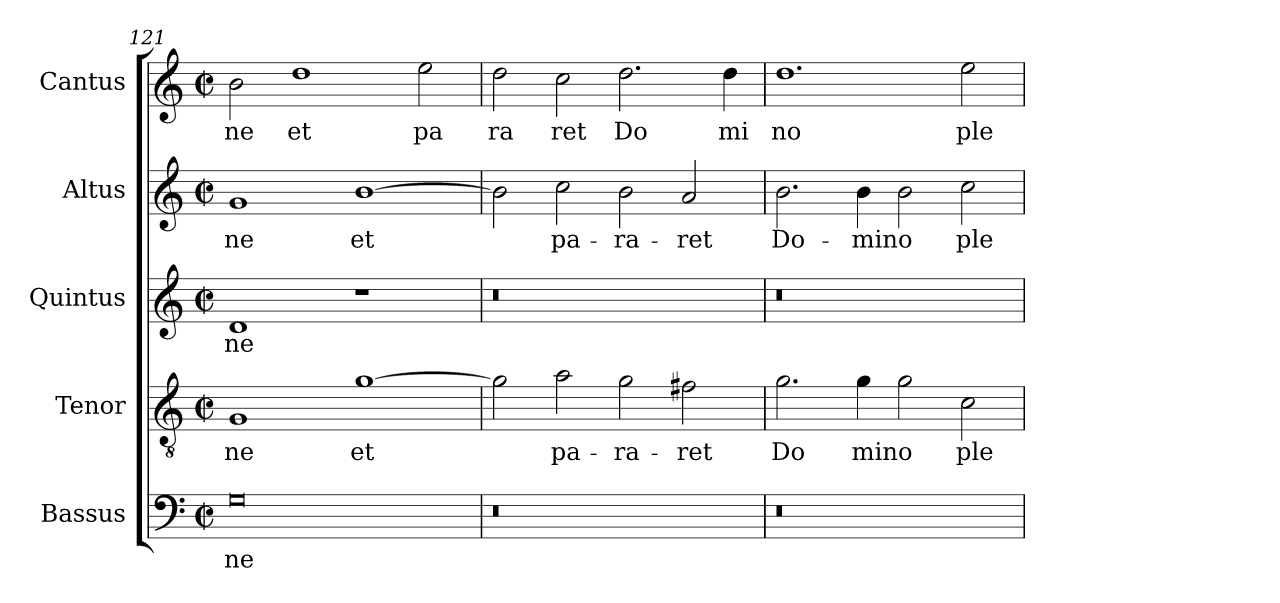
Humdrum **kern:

**kern	**text	**kern	**text	**kern	**text	**kern	**text	**kern	**text
*part5	*part5	*part4	*part4	*part3	*part3	*part2	*part2	*part1	*part1
*staff5	*staff5	*staff4	*staff4	*staff3	*staff3	*staff2	*staff2	*staff1	*staff1
*I"Bassus	*	*I"Tenor	*	*I"Quintus	*	*I"Altus	*	*I"Cantus	*
*clefF4	*	*clefGv2	*	*clefG2	*	*clefG2	*	*clefG2	*
*M2/2	*	*M2/2	*	*M2/2	*	*M2/2	*	*M2/2	*
*met(c|)	*	*met(c|)	*	*met(c|)	*	*met(c|)	*	*met(c|)	*
=121	=121	=121	=121	=121	=121	=121	=121	=121	=121
!	!LO:LY:b:cj	!	!LO:LY:b:cj	!	!LO:LY:b:cj	!	!LO:LY:b:cj	!	!LO:LY:b:cj
0G	ne	1G	-ne	1d	ne	1g	-ne	2b\	ne
!	!	!	!	!	!	!	!	!	!LO:LY:b:cj
.	.	.	.	.	.	.	.	1dd	et
!	!	!	!LO:LY:b:cj	!	!	!	!LO:LY:b:cj	!	!
.	.	[>1g	et	1r	.	[>1b	et	.	.
!	!	!	!	!	!	!	!	!	!LO:LY:b:cj
.	.	.	.	.	.	.	.	2ee\	pa
=122	=122	=122	=122	=122	=122	=122	=122	=122	=122
!	!	!	!	!	!	!	!	!	!LO:LY:b:cj
0r	.	2g\]	.	0r	.	2b\]	.	2dd\	ra
!	!	!	!LO:LY:b:cj	!	!	!	!LO:LY:b:cj	!	!LO:LY:b:cj
.	.	2a\	pa-	.	.	2cc\	pa-	2cc\	ret
!	!	!	!LO:LY:b:cj	!	!	!	!LO:LY:b:cj	!	!LO:LY:b:cj
.	.	2g\	-ra-	.	.	2b\	-ra-	2.dd\	Do
!	!	!	!LO:LY:b:cj	!	!	!	!LO:LY:b:cj	!	!
.	.	2f#\	-ret	.	.	2a/	-ret	.	.
!	!	!	!	!	!	!	!	!	!LO:LY:b:cj
.	.	.	.	.	.	.	.	4dd\	mi
!!LO:PB:g=z
=123	=123	=123	=123	=123	=123	=123	=123	=123	=123
!	!	!	!LO:LY:b:cj	!	!	!	!LO:LY:b:cj	!	!LO:LY:b:cj
0r	.	2.g\	Do	0r	.	2.b\	Do-	1.dd	no
!	!	!	!LO:LY:b:cj	!	!	!	!LO:LY:b:cj	!	!
.	.	4g\	mino	.	.	4b\	-mino	.	.
.	.	2g\	.	.	.	2b\	.	.	.
!	!	!	!LO:LY:b:cj	!	!	!	!LO:LY:b:cj	!	!LO:LY:b:cj
.	.	2c\	ple	.	.	2cc\	ple-	2ee\	ple-
=	=	=	=	=	=	=	=	=	=
*-	*-	*-	*-	*-	*-	*-	*-	*-	*-
